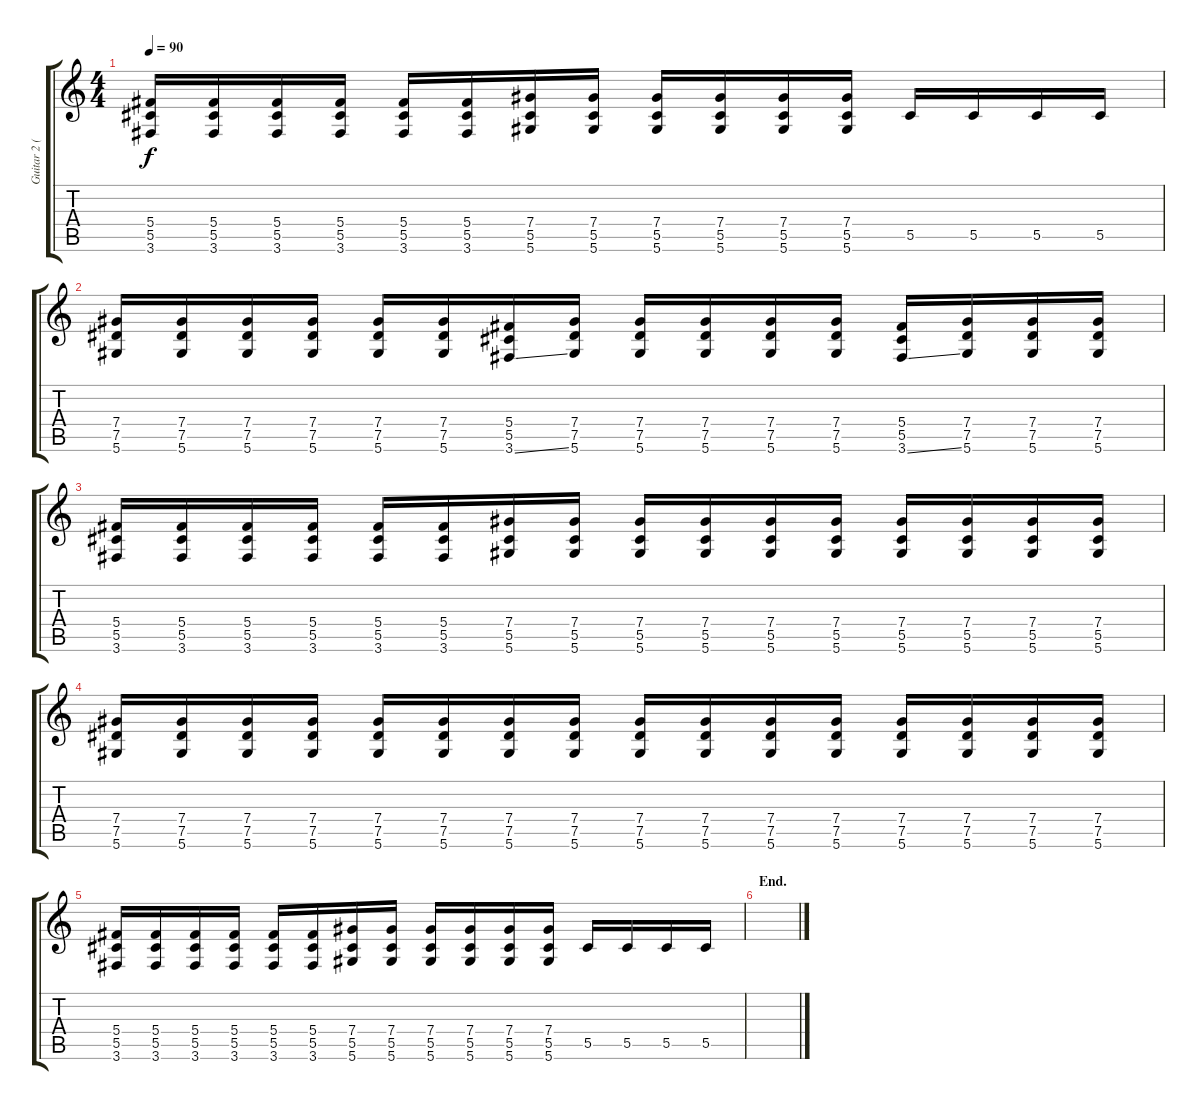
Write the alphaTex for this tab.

\track ("Guitar 2 (Eb)" "Guitar 2 (") {instrument overdrivenguitar}
\staff {score tabs}
\tuning (Eb4 Bb3 Gb3 Db3 Ab2 Eb2) {hide}
\ts (4 4)
\tempo 90
\clef g2
\ks c
(5.4 5.5 3.6).16{dy f} (5.4 5.5 3.6).16 (5.4 5.5 3.6).16 (5.4 5.5 3.6).16 (5.4 5.5 3.6).16 (5.4 5.5 3.6).16 (7.4 5.5 5.6).16 (7.4 5.5 5.6).16 (7.4 5.5 5.6).16 (7.4 5.5 5.6).16 (7.4 5.5 5.6).16 (7.4 5.5 5.6).16 5.5.16 5.5.16 5.5.16 5.5.16 |
(7.4 7.5 5.6).16 (7.4 7.5 5.6).16 (7.4 7.5 5.6).16 (7.4 7.5 5.6).16 (7.4 7.5 5.6).16 (7.4 7.5 5.6).16 (5.4 5.5 3.6{ss}).16 (7.4 7.5 5.6).16 (7.4 7.5 5.6).16 (7.4 7.5 5.6).16 (7.4 7.5 5.6).16 (7.4 7.5 5.6).16 (5.4 5.5 3.6{ss}).16 (7.4 7.5 5.6).16 (7.4 7.5 5.6).16 (7.4 7.5 5.6).16 |
(5.4 5.5 3.6).16 (5.4 5.5 3.6).16 (5.4 5.5 3.6).16 (5.4 5.5 3.6).16 (5.4 5.5 3.6).16 (5.4 5.5 3.6).16 (7.4 5.5 5.6).16 (7.4 5.5 5.6).16 (7.4 5.5 5.6).16 (7.4 5.5 5.6).16 (7.4 5.5 5.6).16 (7.4 5.5 5.6).16 (7.4 5.5 5.6).16 (7.4 5.5 5.6).16 (7.4 5.5 5.6).16 (7.4 5.5 5.6).16 |
(7.4 7.5 5.6).16 (7.4 7.5 5.6).16 (7.4 7.5 5.6).16 (7.4 7.5 5.6).16 (7.4 7.5 5.6).16 (7.4 7.5 5.6).16 (7.4 7.5 5.6).16 (7.4 7.5 5.6).16 (7.4 7.5 5.6).16 (7.4 7.5 5.6).16 (7.4 7.5 5.6).16 (7.4 7.5 5.6).16 (7.4 7.5 5.6).16 (7.4 7.5 5.6).16 (7.4 7.5 5.6).16 (7.4 7.5 5.6).16 |
(5.4 5.5 3.6).16 (5.4 5.5 3.6).16 (5.4 5.5 3.6).16 (5.4 5.5 3.6).16 (5.4 5.5 3.6).16 (5.4 5.5 3.6).16 (7.4 5.5 5.6).16 (7.4 5.5 5.6).16 (7.4 5.5 5.6).16 (7.4 5.5 5.6).16 (7.4 5.5 5.6).16 (7.4 5.5 5.6).16 5.5.16 5.5.16 5.5.16 5.5.16 |
\section ("" "End.")
